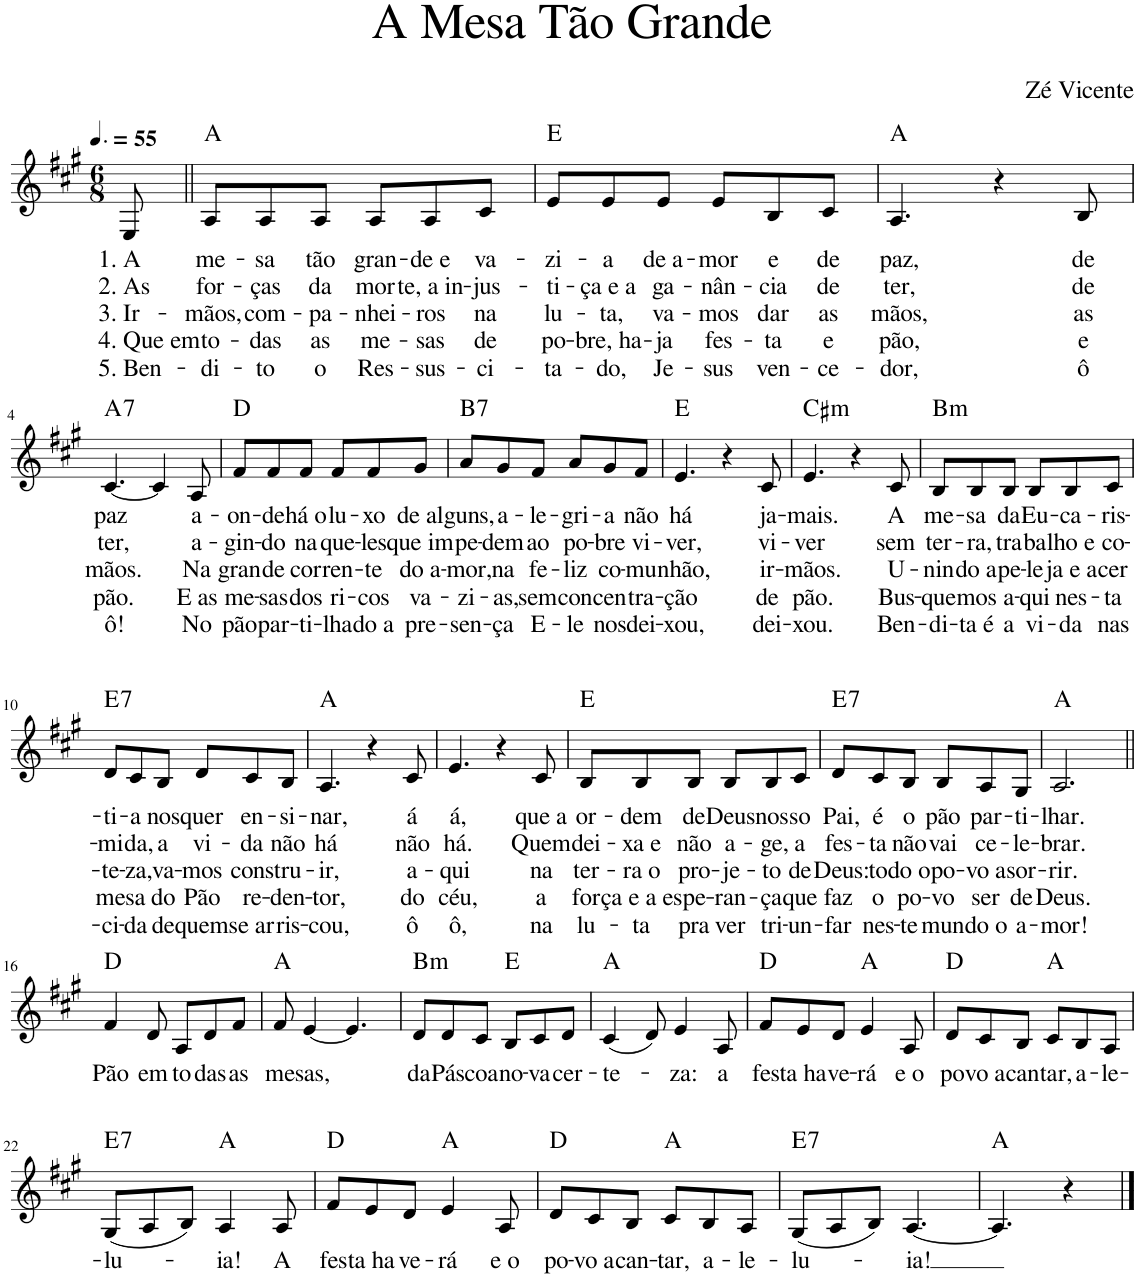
**kern	**text	**text	**text	**text	**text	**harte
*part1	*part1	*part1	*part1	*part1	*part1	*part1
*staff1	*staff1	*staff1	*staff1	*staff1	*staff1	*
*I"Voz	*	*	*	*	*	*
*I'Vo.	*	*	*	*	*	*
*clefG2	*	*	*	*	*	*
*k[f#c#g#]	*	*	*	*	*	*
*M6/8	*	*	*	*	*	*
*MM83	*	*	*	*	*	*
=	=	=	=	=	=	=
!	!LO:LY:b	!LO:LY:b	!LO:LY:b	!LO:LY:b	!LO:LY:b	!
8E/	1. A	2. As	3. Ir-	4. Que em	5. Ben-	.
=1||	=1||	=1||	=1||	=1||	=1||	=1||
!	!LO:LY:b	!LO:LY:b	!LO:LY:b	!LO:LY:b	!LO:LY:b	!
8A/L	me-	for-	-mãos,	to-	-di-	A:maj
!	!LO:LY:b	!LO:LY:b	!LO:LY:b	!LO:LY:b	!LO:LY:b	!
8A/	-sa	-ças	com-	-das	-to	.
!	!LO:LY:b	!LO:LY:b	!LO:LY:b	!LO:LY:b	!LO:LY:b	!
8A/J	tão	da	-pa-	as	o	.
!	!LO:LY:b	!LO:LY:b	!LO:LY:b	!LO:LY:b	!LO:LY:b	!
8A/L	gran-	mor-	-nhei-	me-	Res-	.
!	!LO:LY:b	!LO:LY:b	!LO:LY:b	!LO:LY:b	!LO:LY:b	!
8A/	-de e	-te, a in-	-ros	-sas	-sus-	.
!	!LO:LY:b	!LO:LY:b	!LO:LY:b	!LO:LY:b	!LO:LY:b	!
8c#/J	va-	-jus-	na	de	-ci-	.
=2	=2	=2	=2	=2	=2	=2
!	!LO:LY:b	!LO:LY:b	!LO:LY:b	!LO:LY:b	!LO:LY:b	!
8e/L	-zi-	-ti-	lu-	po-	-ta-	E:maj
!	!LO:LY:b	!LO:LY:b	!LO:LY:b	!LO:LY:b	!LO:LY:b	!
8e/	-a	-ça e a	-ta,	-bre, ha-	-do,	.
!	!LO:LY:b	!LO:LY:b	!LO:LY:b	!LO:LY:b	!LO:LY:b	!
8e/J	de a-	ga-	va-	-ja	Je-	.
!	!LO:LY:b	!LO:LY:b	!LO:LY:b	!LO:LY:b	!LO:LY:b	!
8e/L	-mor	-nân-	-mos	fes-	-sus	.
!	!LO:LY:b	!LO:LY:b	!LO:LY:b	!LO:LY:b	!LO:LY:b	!
8B/	e	-cia	dar	-ta	ven-	.
!	!LO:LY:b	!LO:LY:b	!LO:LY:b	!LO:LY:b	!LO:LY:b	!
8c#/J	de	de	as	e	-ce-	.
=3	=3	=3	=3	=3	=3	=3
!	!LO:LY:b	!LO:LY:b	!LO:LY:b	!LO:LY:b	!LO:LY:b	!
4.A/	paz,	ter,	mãos,	pão,	-dor,	A:maj
4r	.	.	.	.	.	.
!	!LO:LY:b	!LO:LY:b	!LO:LY:b	!LO:LY:b	!LO:LY:b	!
8B/	de	de	as	e	ô	.
!!LO:LB:g=z
=4	=4	=4	=4	=4	=4	=4
!	!LO:LY:b	!LO:LY:b	!LO:LY:b	!LO:LY:b	!LO:LY:b	!LO:H:kt=7
[4.c#/	paz	ter,	mãos.	pão.	ô!	A:7
4c#/]	.	.	.	.	.	.
!	!LO:LY:b	!LO:LY:b	!LO:LY:b	!LO:LY:b	!LO:LY:b	!
8A/	a-	a-	Na	E as	No	.
=5	=5	=5	=5	=5	=5	=5
!	!LO:LY:b	!LO:LY:b	!LO:LY:b	!LO:LY:b	!LO:LY:b	!
8f#/L	-on-	-gin-	gran-	me-	pão	D:maj
!	!LO:LY:b	!LO:LY:b	!LO:LY:b	!LO:LY:b	!LO:LY:b	!
8f#/	-de	-do	-de	-sas	par-	.
!	!LO:LY:b	!LO:LY:b	!LO:LY:b	!LO:LY:b	!LO:LY:b	!
8f#/J	há o	na-	cor-	dos	-ti-	.
!	!LO:LY:b	!LO:LY:b	!LO:LY:b	!LO:LY:b	!LO:LY:b	!
8f#/L	lu-	-que-	-ren-	ri-	-lha-	.
!	!LO:LY:b	!LO:LY:b	!LO:LY:b	!LO:LY:b	!LO:LY:b	!
8f#/	-xo	-les	-te	-cos	-do a	.
!	!LO:LY:b	!LO:LY:b	!LO:LY:b	!LO:LY:b	!LO:LY:b	!
8g#/J	de al-	que im-	do a-	va-	pre-	.
=6	=6	=6	=6	=6	=6	=6
!	!LO:LY:b	!LO:LY:b	!LO:LY:b	!LO:LY:b	!LO:LY:b	!LO:H:kt=7
8a/L	-guns,	-pe-	-mor,	-zi-	-sen-	B:7
!	!LO:LY:b	!LO:LY:b	!LO:LY:b	!LO:LY:b	!LO:LY:b	!
8g#/	a-	-dem	na	-as,	-ça	.
!	!LO:LY:b	!LO:LY:b	!LO:LY:b	!LO:LY:b	!LO:LY:b	!
8f#/J	-le-	ao	fe-	sem	E-	.
!	!LO:LY:b	!LO:LY:b	!LO:LY:b	!LO:LY:b	!LO:LY:b	!
8a/L	-gri-	po-	-liz	con-	-le	.
!	!LO:LY:b	!LO:LY:b	!LO:LY:b	!LO:LY:b	!LO:LY:b	!
8g#/	-a	-bre	co-	-cen-	nos	.
!	!LO:LY:b	!LO:LY:b	!LO:LY:b	!LO:LY:b	!LO:LY:b	!
8f#/J	não	vi-	-mu-	-tra-	dei-	.
=7	=7	=7	=7	=7	=7	=7
!	!LO:LY:b	!LO:LY:b	!LO:LY:b	!LO:LY:b	!LO:LY:b	!
4.e/	há	-ver,	-nhão,	-ção	-xou,	E:maj
4r	.	.	.	.	.	.
!	!LO:LY:b	!LO:LY:b	!LO:LY:b	!LO:LY:b	!LO:LY:b	!
8c#/	ja-	vi-	ir-	de	dei-	.
=8	=8	=8	=8	=8	=8	=8
!	!LO:LY:b	!LO:LY:b	!LO:LY:b	!LO:LY:b	!LO:LY:b	!LO:H:kt=m
4.e/	-mais.	-ver	-mãos.	pão.	-xou.	C#:min
4r	.	.	.	.	.	.
!	!LO:LY:b	!LO:LY:b	!LO:LY:b	!LO:LY:b	!LO:LY:b	!
8c#/	A	sem	U-	Bus-	Ben-	.
=9	=9	=9	=9	=9	=9	=9
!	!LO:LY:b	!LO:LY:b	!LO:LY:b	!LO:LY:b	!LO:LY:b	!LO:H:kt=m
8B/L	me-	ter-	-nin-	-que-	-di-	B:min
!	!LO:LY:b	!LO:LY:b	!LO:LY:b	!LO:LY:b	!LO:LY:b	!
8B/	-sa	-ra,	-do a	-mos	-ta é	.
!	!LO:LY:b	!LO:LY:b	!LO:LY:b	!LO:LY:b	!LO:LY:b	!
8B/J	da	tra-	pe-	a-	a	.
!	!LO:LY:b	!LO:LY:b	!LO:LY:b	!LO:LY:b	!LO:LY:b	!
8B/L	Eu-	-ba-	-le-	-qui	vi-	.
!	!LO:LY:b	!LO:LY:b	!LO:LY:b	!LO:LY:b	!LO:LY:b	!
8B/	-ca-	-lho e	-ja e a	nes-	-da	.
!	!LO:LY:b	!LO:LY:b	!LO:LY:b	!LO:LY:b	!LO:LY:b	!
8c#/J	-ris-	co-	cer-	-ta	nas-	.
!!LO:LB:g=z
=10	=10	=10	=10	=10	=10	=10
!	!LO:LY:b	!LO:LY:b	!LO:LY:b	!LO:LY:b	!LO:LY:b	!LO:H:kt=7
8d/L	-ti-	-mi-	-te-	me-	-ci-	E:7
!	!LO:LY:b	!LO:LY:b	!LO:LY:b	!LO:LY:b	!LO:LY:b	!
8c#/	-a	-da,	-za,	-sa	-da	.
!	!LO:LY:b	!LO:LY:b	!LO:LY:b	!LO:LY:b	!LO:LY:b	!
8B/J	nos	a	va-	do	de	.
!	!LO:LY:b	!LO:LY:b	!LO:LY:b	!LO:LY:b	!LO:LY:b	!
8d/L	quer	vi-	-mos	Pão	quem	.
!	!LO:LY:b	!LO:LY:b	!LO:LY:b	!LO:LY:b	!LO:LY:b	!
8c#/	en-	-da	cons-	re-	se ar-	.
!	!LO:LY:b	!LO:LY:b	!LO:LY:b	!LO:LY:b	!LO:LY:b	!
8B/J	-si-	não	-tru-	-den-	-ris-	.
=11	=11	=11	=11	=11	=11	=11
!	!LO:LY:b	!LO:LY:b	!LO:LY:b	!LO:LY:b	!LO:LY:b	!
4.A/	-nar,	há	-ir,	-tor,	-cou,	A:maj
4r	.	.	.	.	.	.
!	!LO:LY:b	!LO:LY:b	!LO:LY:b	!LO:LY:b	!LO:LY:b	!
8c#/	á	não	a-	do	ô	.
=12	=12	=12	=12	=12	=12	=12
!	!LO:LY:b	!LO:LY:b	!LO:LY:b	!LO:LY:b	!LO:LY:b	!
4.e/	á,	há.	-qui	céu,	ô,	.
4r	.	.	.	.	.	.
!	!LO:LY:b	!LO:LY:b	!LO:LY:b	!LO:LY:b	!LO:LY:b	!
8c#/	que a	Quem	na	a	na	.
=13	=13	=13	=13	=13	=13	=13
!	!LO:LY:b	!LO:LY:b	!LO:LY:b	!LO:LY:b	!LO:LY:b	!
8B/L	or-	dei-	ter-	for-	lu-	E:maj
!	!LO:LY:b	!LO:LY:b	!LO:LY:b	!LO:LY:b	!LO:LY:b	!
8B/	-dem	-xa e	-ra o	-ça e a es-	-ta	.
!	!LO:LY:b	!LO:LY:b	!LO:LY:b	!LO:LY:b	!LO:LY:b	!
8B/J	de	não	pro-	-pe-	pra	.
!	!LO:LY:b	!LO:LY:b	!LO:LY:b	!LO:LY:b	!LO:LY:b	!
8B/L	Deus	a-	-je-	-ran-	ver	.
!	!LO:LY:b	!LO:LY:b	!LO:LY:b	!LO:LY:b	!LO:LY:b	!
8B/	nos-	-ge,	-to	-ça	tri-	.
!	!LO:LY:b	!LO:LY:b	!LO:LY:b	!LO:LY:b	!LO:LY:b	!
8c#/J	-so	a	de	que	-un-	.
=14	=14	=14	=14	=14	=14	=14
!	!LO:LY:b	!LO:LY:b	!LO:LY:b	!LO:LY:b	!LO:LY:b	!LO:H:kt=7
8d/L	Pai,	fes-	Deus:	faz	-far	E:7
!	!LO:LY:b	!LO:LY:b	!LO:LY:b	!LO:LY:b	!LO:LY:b	!
8c#/	é	-ta	to-	o	nes-	.
!	!LO:LY:b	!LO:LY:b	!LO:LY:b	!LO:LY:b	!LO:LY:b	!
8B/J	o	não	-do o	po-	-te	.
!	!LO:LY:b	!LO:LY:b	!LO:LY:b	!LO:LY:b	!LO:LY:b	!
8B/L	pão	vai	po-	-vo	mun-	.
!	!LO:LY:b	!LO:LY:b	!LO:LY:b	!LO:LY:b	!LO:LY:b	!
8A/	par-	ce-	-vo a	ser	-do o	.
!	!LO:LY:b	!LO:LY:b	!LO:LY:b	!LO:LY:b	!LO:LY:b	!
8G#/J	-ti-	-le-	sor-	de	a-	.
=15	=15	=15	=15	=15	=15	=15
!	!LO:LY:b	!LO:LY:b	!LO:LY:b	!LO:LY:b	!LO:LY:b	!
2.A/	-lhar.	-brar.	-rir.	Deus.	-mor!	A:maj
!!LO:LB:g=z
=16||	=16||	=16||	=16||	=16||	=16||	=16||
!	!LO:LY:b	!	!	!	!	!
4f#/	Pão	.	.	.	.	D:maj
!	!LO:LY:b	!	!	!	!	!
8d/	em	.	.	.	.	.
!	!LO:LY:b	!	!	!	!	!
8A/L	to-	.	.	.	.	.
!	!LO:LY:b	!	!	!	!	!
8d/	-das	.	.	.	.	.
!	!LO:LY:b	!	!	!	!	!
8f#/J	as	.	.	.	.	.
=17	=17	=17	=17	=17	=17	=17
!	!LO:LY:b	!	!	!	!	!
8f#/	me-	.	.	.	.	A:maj
!	!LO:LY:b	!	!	!	!	!
[4e/	-sas,	.	.	.	.	.
4.e/]	.	.	.	.	.	.
=18	=18	=18	=18	=18	=18	=18
!	!LO:LY:b	!	!	!	!	!LO:H:kt=m
8d/L	da	.	.	.	.	B:min
!	!LO:LY:b	!	!	!	!	!
8d/	Pás-	.	.	.	.	.
!	!LO:LY:b	!	!	!	!	!
8c#/J	-coa	.	.	.	.	.
!	!LO:LY:b	!	!	!	!	!
8B/L	no-	.	.	.	.	E:maj
!	!LO:LY:b	!	!	!	!	!
8c#/	-va	.	.	.	.	.
!	!LO:LY:b	!	!	!	!	!
8d/J	cer-	.	.	.	.	.
=19	=19	=19	=19	=19	=19	=19
!	!LO:LY:b	!	!	!	!	!
(4c#/	-te-	.	.	.	.	A:maj
8d/)	.	.	.	.	.	.
!	!LO:LY:b	!	!	!	!	!
4e/	-za:	.	.	.	.	.
!	!LO:LY:b	!	!	!	!	!
8A/	a	.	.	.	.	.
=20	=20	=20	=20	=20	=20	=20
!	!LO:LY:b	!	!	!	!	!
8f#/L	fes-	.	.	.	.	D:maj
!	!LO:LY:b	!	!	!	!	!
8e/	-ta ha-	.	.	.	.	.
!	!LO:LY:b	!	!	!	!	!
8d/J	-ve-	.	.	.	.	.
!	!LO:LY:b	!	!	!	!	!
4e/	-rá	.	.	.	.	A:maj
!	!LO:LY:b	!	!	!	!	!
8A/	e o	.	.	.	.	.
=21	=21	=21	=21	=21	=21	=21
!	!LO:LY:b	!	!	!	!	!
8d/L	po-	.	.	.	.	D:maj
!	!LO:LY:b	!	!	!	!	!
8c#/	-vo a	.	.	.	.	.
!	!LO:LY:b	!	!	!	!	!
8B/J	can-	.	.	.	.	.
!	!LO:LY:b	!	!	!	!	!
8c#/L	-tar,	.	.	.	.	A:maj
!	!LO:LY:b	!	!	!	!	!
8B/	a-	.	.	.	.	.
!	!LO:LY:b	!	!	!	!	!
8A/J	-le-	.	.	.	.	.
!!LO:LB:g=z
=22	=22	=22	=22	=22	=22	=22
!	!LO:LY:b	!	!	!	!	!LO:H:kt=7
(8G#/L	-lu-	.	.	.	.	E:7
8A/	.	.	.	.	.	.
8B/J)	.	.	.	.	.	.
!	!LO:LY:b	!	!	!	!	!
4A/	-ia!	.	.	.	.	A:maj
!	!LO:LY:b	!	!	!	!	!
8A/	A	.	.	.	.	.
=23	=23	=23	=23	=23	=23	=23
!	!LO:LY:b	!	!	!	!	!
8f#/L	fes-	.	.	.	.	D:maj
!	!LO:LY:b	!	!	!	!	!
8e/	-ta ha-	.	.	.	.	.
!	!LO:LY:b	!	!	!	!	!
8d/J	-ve-	.	.	.	.	.
!	!LO:LY:b	!	!	!	!	!
4e/	-rá	.	.	.	.	A:maj
!	!LO:LY:b	!	!	!	!	!
8A/	e o	.	.	.	.	.
=24	=24	=24	=24	=24	=24	=24
!	!LO:LY:b	!	!	!	!	!
8d/L	po-	.	.	.	.	D:maj
!	!LO:LY:b	!	!	!	!	!
8c#/	-vo a	.	.	.	.	.
!	!LO:LY:b	!	!	!	!	!
8B/J	can-	.	.	.	.	.
!	!LO:LY:b	!	!	!	!	!
8c#/L	-tar,	.	.	.	.	A:maj
!	!LO:LY:b	!	!	!	!	!
8B/	a-	.	.	.	.	.
!	!LO:LY:b	!	!	!	!	!
8A/J	-le-	.	.	.	.	.
=25	=25	=25	=25	=25	=25	=25
!	!LO:LY:b	!	!	!	!	!LO:H:kt=7
(8G#/L	-lu-	.	.	.	.	E:7
8A/	.	.	.	.	.	.
8B/J)	.	.	.	.	.	.
!	!LO:LY:b	!	!	!	!	!
[4.A/	-ia!	.	.	.	.	.
=26	=26	=26	=26	=26	=26	=26
4.A/]	.	.	.	.	.	A:maj
4r	.	.	.	.	.	.
==	==	==	==	==	==	==
*-	*-	*-	*-	*-	*-	*-
